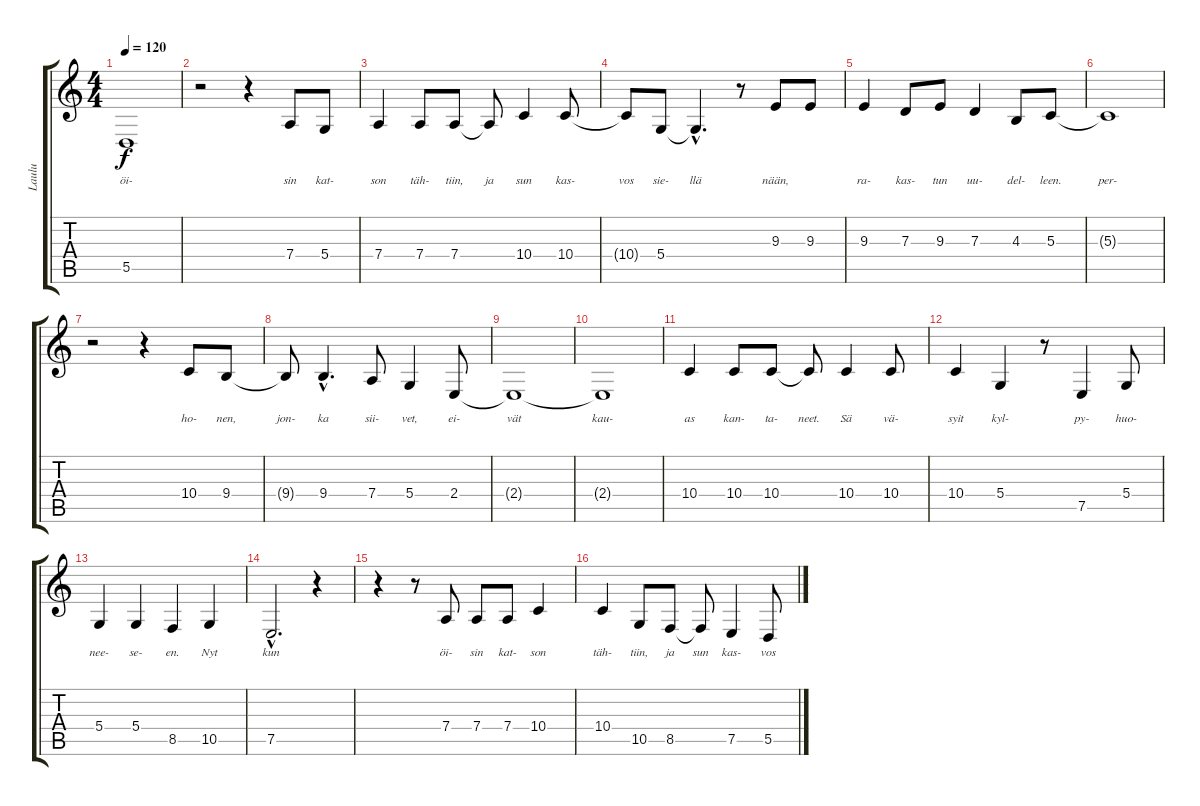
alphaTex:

\track ("Laulu" "Laulu") {instrument lead6voice}
\staff {score tabs}
\tuning (E4 B3 G3 D3 A2 E2) {hide}
\ts (4 4)
\tempo 120
\clef g2
\ks c
5.5{t}.1{lyrics (0 "") lyrics (1 "öi-") lyrics (2 "") lyrics (3 "") lyrics (4 "") dy f} |
r.2 r.4 7.4.8{lyrics (0 "") lyrics (1 "sin") lyrics (2 "") lyrics (3 "") lyrics (4 "")} 5.4.8{lyrics (0 "") lyrics (1 "kat-") lyrics (2 "") lyrics (3 "") lyrics (4 "")} |
7.4.4{lyrics (0 "") lyrics (1 "son") lyrics (2 "") lyrics (3 "") lyrics (4 "")} 7.4.8{lyrics (0 "") lyrics (1 "täh-") lyrics (2 "") lyrics (3 "") lyrics (4 "")} 7.4.8{lyrics (0 "") lyrics (1 "tiin,") lyrics (2 "") lyrics (3 "") lyrics (4 "")} 7.4{t}.8{lyrics (0 "") lyrics (1 "ja") lyrics (2 "") lyrics (3 "") lyrics (4 "")} 10.4.4{lyrics (0 "") lyrics (1 "sun") lyrics (2 "") lyrics (3 "") lyrics (4 "")} 10.4.8{lyrics (0 "") lyrics (1 "kas-") lyrics (2 "") lyrics (3 "") lyrics (4 "")} |
10.4{t}.8{lyrics (0 "") lyrics (1 "vos") lyrics (2 "") lyrics (3 "") lyrics (4 "")} 5.4.8{lyrics (0 "") lyrics (1 "sie-") lyrics (2 "") lyrics (3 "") lyrics (4 "")} 5.4{hac t}.4{d lyrics (0 "") lyrics (1 "llä") lyrics (2 "") lyrics (3 "") lyrics (4 "")} r.8 9.3.8{lyrics (0 "") lyrics (1 "nään,") lyrics (2 "") lyrics (3 "") lyrics (4 "")} 9.3.8{lyrics (0 "") lyrics (1 "") lyrics (2 "") lyrics (3 "") lyrics (4 "")} |
9.3.4{lyrics (0 "") lyrics (1 "ra-") lyrics (2 "") lyrics (3 "") lyrics (4 "")} 7.3.8{lyrics (0 "") lyrics (1 "kas-") lyrics (2 "") lyrics (3 "") lyrics (4 "")} 9.3.8{lyrics (0 "") lyrics (1 "tun") lyrics (2 "") lyrics (3 "") lyrics (4 "")} 7.3.4{lyrics (0 "") lyrics (1 "uu-") lyrics (2 "") lyrics (3 "") lyrics (4 "")} 4.3.8{lyrics (0 "") lyrics (1 "del-") lyrics (2 "") lyrics (3 "") lyrics (4 "")} 5.3.8{lyrics (0 "") lyrics (1 "leen.") lyrics (2 "") lyrics (3 "") lyrics (4 "")} |
5.3{t}.1{lyrics (0 "") lyrics (1 "per-") lyrics (2 "") lyrics (3 "") lyrics (4 "")} |
r.2 r.4 10.4.8{lyrics (0 "") lyrics (1 "ho-") lyrics (2 "") lyrics (3 "") lyrics (4 "")} 9.4.8{lyrics (0 "") lyrics (1 "nen,") lyrics (2 "") lyrics (3 "") lyrics (4 "")} |
9.4{t}.8{lyrics (0 "") lyrics (1 "jon-") lyrics (2 "") lyrics (3 "") lyrics (4 "")} 9.4{hac}.4{d lyrics (0 "") lyrics (1 "ka") lyrics (2 "") lyrics (3 "") lyrics (4 "")} 7.4.8{lyrics (0 "") lyrics (1 "sii-") lyrics (2 "") lyrics (3 "") lyrics (4 "")} 5.4.4{lyrics (0 "") lyrics (1 "vet,") lyrics (2 "") lyrics (3 "") lyrics (4 "")} 2.4.8{lyrics (0 "") lyrics (1 "ei-") lyrics (2 "") lyrics (3 "") lyrics (4 "")} |
2.4{t}.1{lyrics (0 "") lyrics (1 "vät") lyrics (2 "") lyrics (3 "") lyrics (4 "")} |
2.4{t}.1{lyrics (0 "") lyrics (1 "kau-") lyrics (2 "") lyrics (3 "") lyrics (4 "")} |
10.4.4{lyrics (0 "") lyrics (1 "as") lyrics (2 "") lyrics (3 "") lyrics (4 "")} 10.4.8{lyrics (0 "") lyrics (1 "kan-") lyrics (2 "") lyrics (3 "") lyrics (4 "")} 10.4.8{lyrics (0 "") lyrics (1 "ta-") lyrics (2 "") lyrics (3 "") lyrics (4 "")} 10.4{t}.8{lyrics (0 "") lyrics (1 "neet.") lyrics (2 "") lyrics (3 "") lyrics (4 "")} 10.4.4{lyrics (0 "") lyrics (1 "Sä") lyrics (2 "") lyrics (3 "") lyrics (4 "")} 10.4.8{lyrics (0 "") lyrics (1 "vä-") lyrics (2 "") lyrics (3 "") lyrics (4 "")} |
10.4.4{lyrics (0 "") lyrics (1 "syit") lyrics (2 "") lyrics (3 "") lyrics (4 "")} 5.4.4{lyrics (0 "") lyrics (1 "kyl-") lyrics (2 "") lyrics (3 "") lyrics (4 "")} r.8 7.5.4{lyrics (0 "") lyrics (1 "py-") lyrics (2 "") lyrics (3 "") lyrics (4 "")} 5.4.8{lyrics (0 "") lyrics (1 "huo-") lyrics (2 "") lyrics (3 "") lyrics (4 "")} |
5.4.4{lyrics (0 "") lyrics (1 "nee-") lyrics (2 "") lyrics (3 "") lyrics (4 "")} 5.4.4{lyrics (0 "") lyrics (1 "se-") lyrics (2 "") lyrics (3 "") lyrics (4 "")} 8.5.4{lyrics (0 "") lyrics (1 "en.") lyrics (2 "") lyrics (3 "") lyrics (4 "")} 10.5.4{lyrics (0 "") lyrics (1 "Nyt") lyrics (2 "") lyrics (3 "") lyrics (4 "")} |
7.5{hac}.2{d lyrics (0 "") lyrics (1 "kun") lyrics (2 "") lyrics (3 "") lyrics (4 "")} r.4 |
r.4 r.8 7.4.8{lyrics (0 "") lyrics (1 "öi-") lyrics (2 "") lyrics (3 "") lyrics (4 "")} 7.4.8{lyrics (0 "") lyrics (1 "sin") lyrics (2 "") lyrics (3 "") lyrics (4 "")} 7.4.8{lyrics (0 "") lyrics (1 "kat-") lyrics (2 "") lyrics (3 "") lyrics (4 "")} 10.4.4{lyrics (0 "") lyrics (1 "son") lyrics (2 "") lyrics (3 "") lyrics (4 "")} |
10.4.4{lyrics (0 "") lyrics (1 "täh-") lyrics (2 "") lyrics (3 "") lyrics (4 "")} 10.5.8{lyrics (0 "") lyrics (1 "tiin,") lyrics (2 "") lyrics (3 "") lyrics (4 "")} 8.5.8{lyrics (0 "") lyrics (1 "ja") lyrics (2 "") lyrics (3 "") lyrics (4 "")} 8.5{t}.8{lyrics (0 "") lyrics (1 "sun") lyrics (2 "") lyrics (3 "") lyrics (4 "")} 7.5.4{lyrics (0 "") lyrics (1 "kas-") lyrics (2 "") lyrics (3 "") lyrics (4 "")} 5.5.8{lyrics (0 "") lyrics (1 "vos") lyrics (2 "") lyrics (3 "") lyrics (4 "")}
